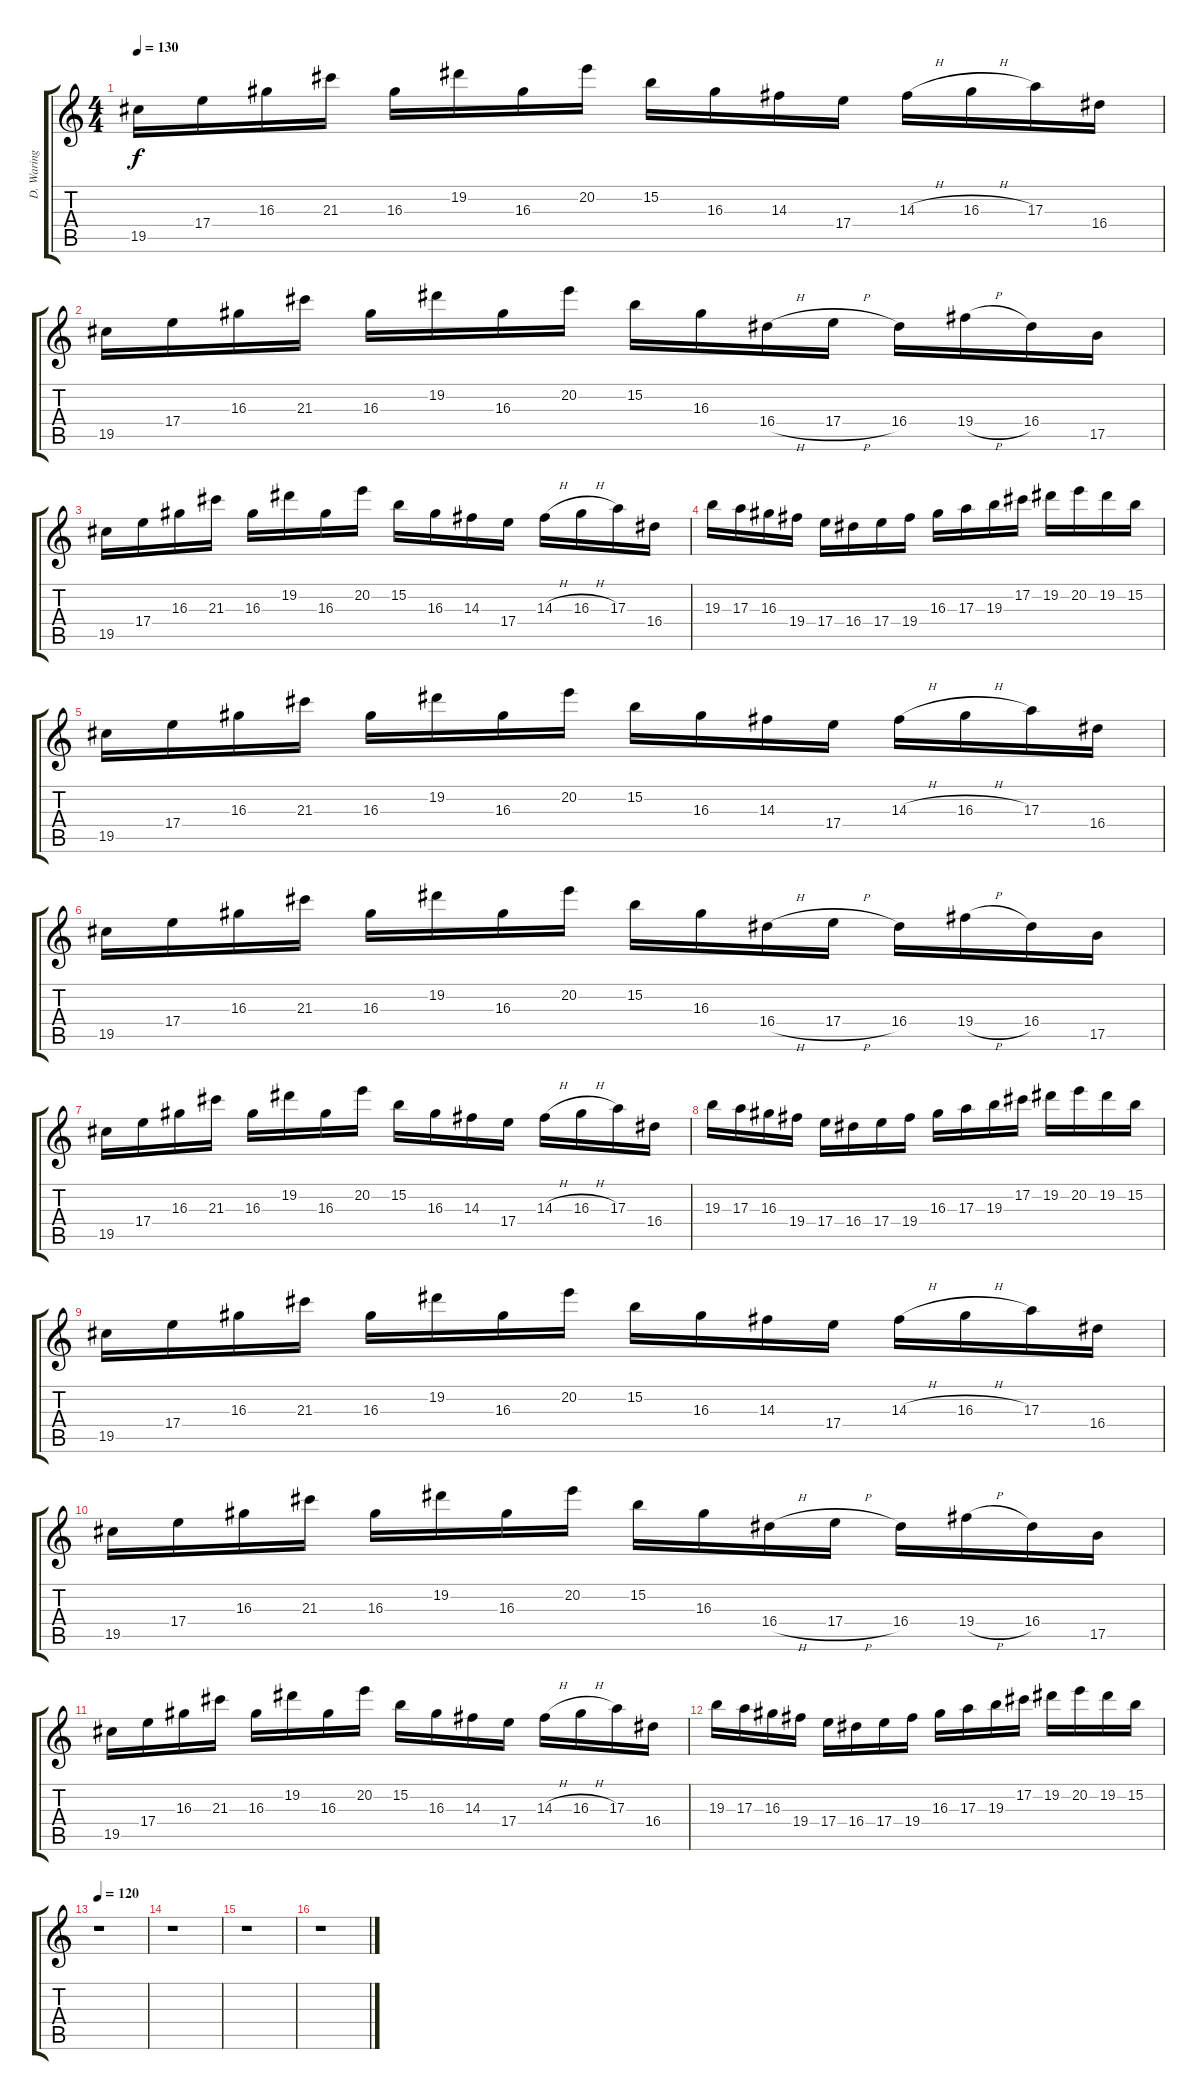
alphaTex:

\track ("D. Waring Lead Gtr." "D. Waring ") {instrument distortionguitar}
\staff {score tabs}
\tuning (Db4 Ab3 E3 B2 Gb2 Db2) {hide}
\ts (4 4)
\tempo 130
\clef g2
\ks c
19.5.16{dy f} 17.4.16 16.3.16 21.3.16 16.3.16 19.2.16 16.3.16 20.2.16 15.2.16 16.3.16 14.3.16 17.4.16 14.3{h}.16 16.3{h}.16 17.3.16 16.4.16 |
19.5.16 17.4.16 16.3.16 21.3.16 16.3.16 19.2.16 16.3.16 20.2.16 15.2.16 16.3.16 16.4{h}.16 17.4{h}.16 16.4.16 19.4{h}.16 16.4.16 17.5.16 |
19.5.16 17.4.16 16.3.16 21.3.16 16.3.16 19.2.16 16.3.16 20.2.16 15.2.16 16.3.16 14.3.16 17.4.16 14.3{h}.16 16.3{h}.16 17.3.16 16.4.16 |
19.3.16 17.3.16 16.3.16 19.4.16 17.4.16 16.4.16 17.4.16 19.4.16 16.3.16 17.3.16 19.3.16 17.2.16 19.2.16 20.2.16 19.2.16 15.2.16 |
19.5.16 17.4.16 16.3.16 21.3.16 16.3.16 19.2.16 16.3.16 20.2.16 15.2.16 16.3.16 14.3.16 17.4.16 14.3{h}.16 16.3{h}.16 17.3.16 16.4.16 |
19.5.16 17.4.16 16.3.16 21.3.16 16.3.16 19.2.16 16.3.16 20.2.16 15.2.16 16.3.16 16.4{h}.16 17.4{h}.16 16.4.16 19.4{h}.16 16.4.16 17.5.16 |
19.5.16 17.4.16 16.3.16 21.3.16 16.3.16 19.2.16 16.3.16 20.2.16 15.2.16 16.3.16 14.3.16 17.4.16 14.3{h}.16 16.3{h}.16 17.3.16 16.4.16 |
19.3.16 17.3.16 16.3.16 19.4.16 17.4.16 16.4.16 17.4.16 19.4.16 16.3.16 17.3.16 19.3.16 17.2.16 19.2.16 20.2.16 19.2.16 15.2.16 |
19.5.16 17.4.16 16.3.16 21.3.16 16.3.16 19.2.16 16.3.16 20.2.16 15.2.16 16.3.16 14.3.16 17.4.16 14.3{h}.16 16.3{h}.16 17.3.16 16.4.16 |
19.5.16 17.4.16 16.3.16 21.3.16 16.3.16 19.2.16 16.3.16 20.2.16 15.2.16 16.3.16 16.4{h}.16 17.4{h}.16 16.4.16 19.4{h}.16 16.4.16 17.5.16 |
19.5.16 17.4.16 16.3.16 21.3.16 16.3.16 19.2.16 16.3.16 20.2.16 15.2.16 16.3.16 14.3.16 17.4.16 14.3{h}.16 16.3{h}.16 17.3.16 16.4.16 |
19.3.16 17.3.16 16.3.16 19.4.16 17.4.16 16.4.16 17.4.16 19.4.16 16.3.16 17.3.16 19.3.16 17.2.16 19.2.16 20.2.16 19.2.16 15.2.16 |
\tempo 120
r.1 |
r.1 |
r.1 |
r.1
